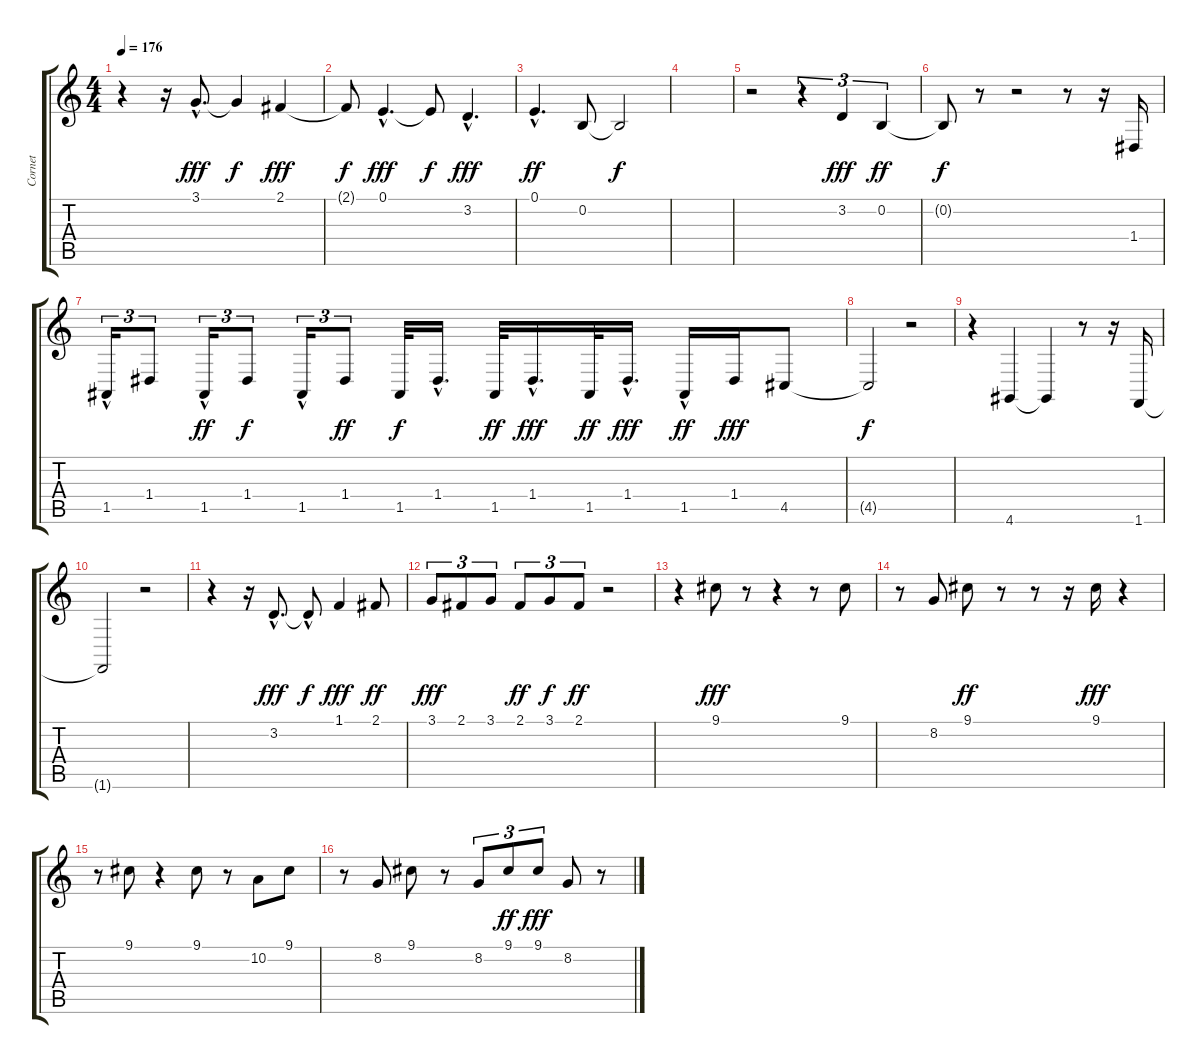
\track ("Cornet" "Cornet") {instrument trumpet}
\staff {score tabs}
\tuning (E4 B3 G3 D3 A2 E2) {hide}
\ts (4 4)
\tempo 176
\clef g2
\ks c
r.4{dy fff} r.16 3.1{hac}.8{d} 3.1{t}.4{dy f} 2.1.4{dy fff} |
2.1{t}.8{dy f} 0.1{hac}.4{d dy fff} 0.1{t}.8{dy f} 3.2{hac}.4{d dy fff} |
0.1{hac}.4{d dy ff} 0.2.8 0.2{t}.2{dy f} |
|
r.2 r.4{tu (3 2)} 3.2.4{tu (3 2) dy fff} 0.2.4{tu (3 2) dy ff} |
0.2{t}.8{dy f} r.8 r.2 r.8 r.16 1.4.16 |
1.5{hac}.16{tu (3 2)} 1.4.8{tu (3 2)} 1.5{hac}.16{tu (3 2) dy ff} 1.4.8{tu (3 2) dy f} 1.5{hac}.16{tu (3 2)} 1.4.8{tu (3 2) dy ff} 1.5.32{dy f} 1.4{hac}.16{d} 1.5.32{dy ff} 1.4{hac}.16{d dy fff} 1.5.32{dy ff} 1.4{hac}.16{d dy fff} 1.5{hac}.16{dy ff} 1.4.16{dy fff} 4.5.8 |
4.5{t}.2{dy f} r.2 |
r.4 4.6.4 4.6{t}.4 r.8 r.16 1.6.16 |
1.6{t}.2 r.2 |
r.4 r.16 3.2{hac}.8{d dy fff} 3.2{hac t}.8{dy f} 1.1.4{dy fff} 2.1.8{dy ff} |
3.1.8{tu (3 2) dy fff} 2.1.8{tu (3 2)} 3.1.8{tu (3 2)} 2.1.8{tu (3 2) dy ff} 3.1.8{tu (3 2) dy f} 2.1.8{tu (3 2) dy ff} r.2 |
r.4 9.1.8{dy fff} r.8 r.4 r.8 9.1.8 |
r.8 8.2.8 9.1.8{dy ff} r.8 r.8 r.16 9.1.16{dy fff} r.4 |
r.8 9.1.8 r.4 9.1.8 r.8 10.2.8 9.1.8 |
r.8 8.2.8 9.1.8 r.8 8.2.8{tu (3 2)} 9.1.8{tu (3 2) dy ff} 9.1.8{tu (3 2) dy fff} 8.2.8 r.8
